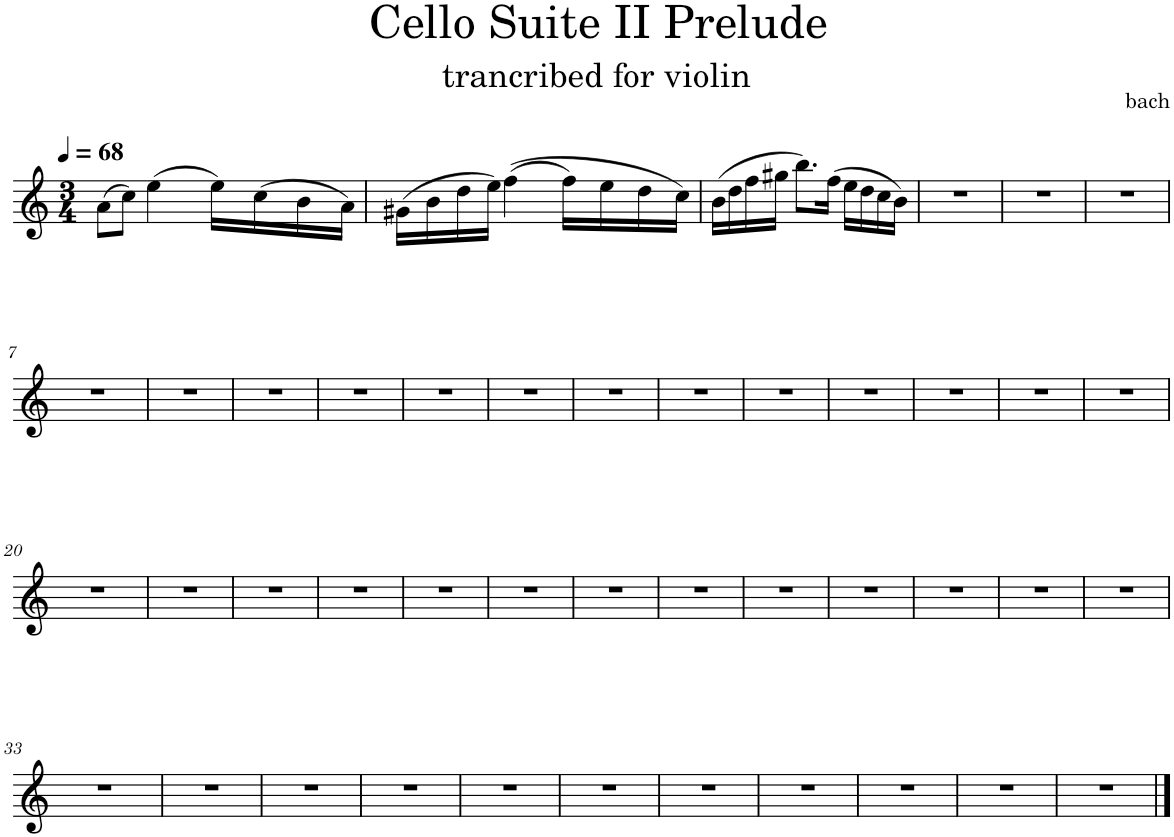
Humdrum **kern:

**kern
*part1
*staff1
*I"Violin
*I'Vln.
*clefG2
*k[]
*M3/4
*MM68
=1
(8a\L
8cc\J)
(4ee\
16ee\LL)
(16cc\
16b\
16a\JJ)
=2
(16g#X\LL
16b\
16dd\
16ee\JJ)
((4ff\
16ff\LL)
16ee\
16dd\
16cc\JJ)
=3
(16b\LL
16dd\
16ff\
16gg#X\JJ
8.bb\L)
(16ff\Jk
16ee\LL
16dd\
16cc\
16b\JJ)
=4
2.r
=5
2.r
=6
2.r
!!LO:LB:g=z
=7
2.r
=8
2.r
=9
2.r
=10
2.r
=11
2.r
=12
2.r
=13
2.r
=14
2.r
=15
2.r
=16
2.r
=17
2.r
=18
2.r
=19
2.r
!!LO:LB:g=z
=20
2.r
=21
2.r
=22
2.r
=23
2.r
=24
2.r
=25
2.r
=26
2.r
=27
2.r
=28
2.r
=29
2.r
=30
2.r
=31
2.r
=32
2.r
!!LO:LB:g=z
=33
2.r
=34
2.r
=35
2.r
=36
2.r
=37
2.r
=38
2.r
=39
2.r
=40
2.r
=41
2.r
=42
2.r
=43
2.r
==
*-
